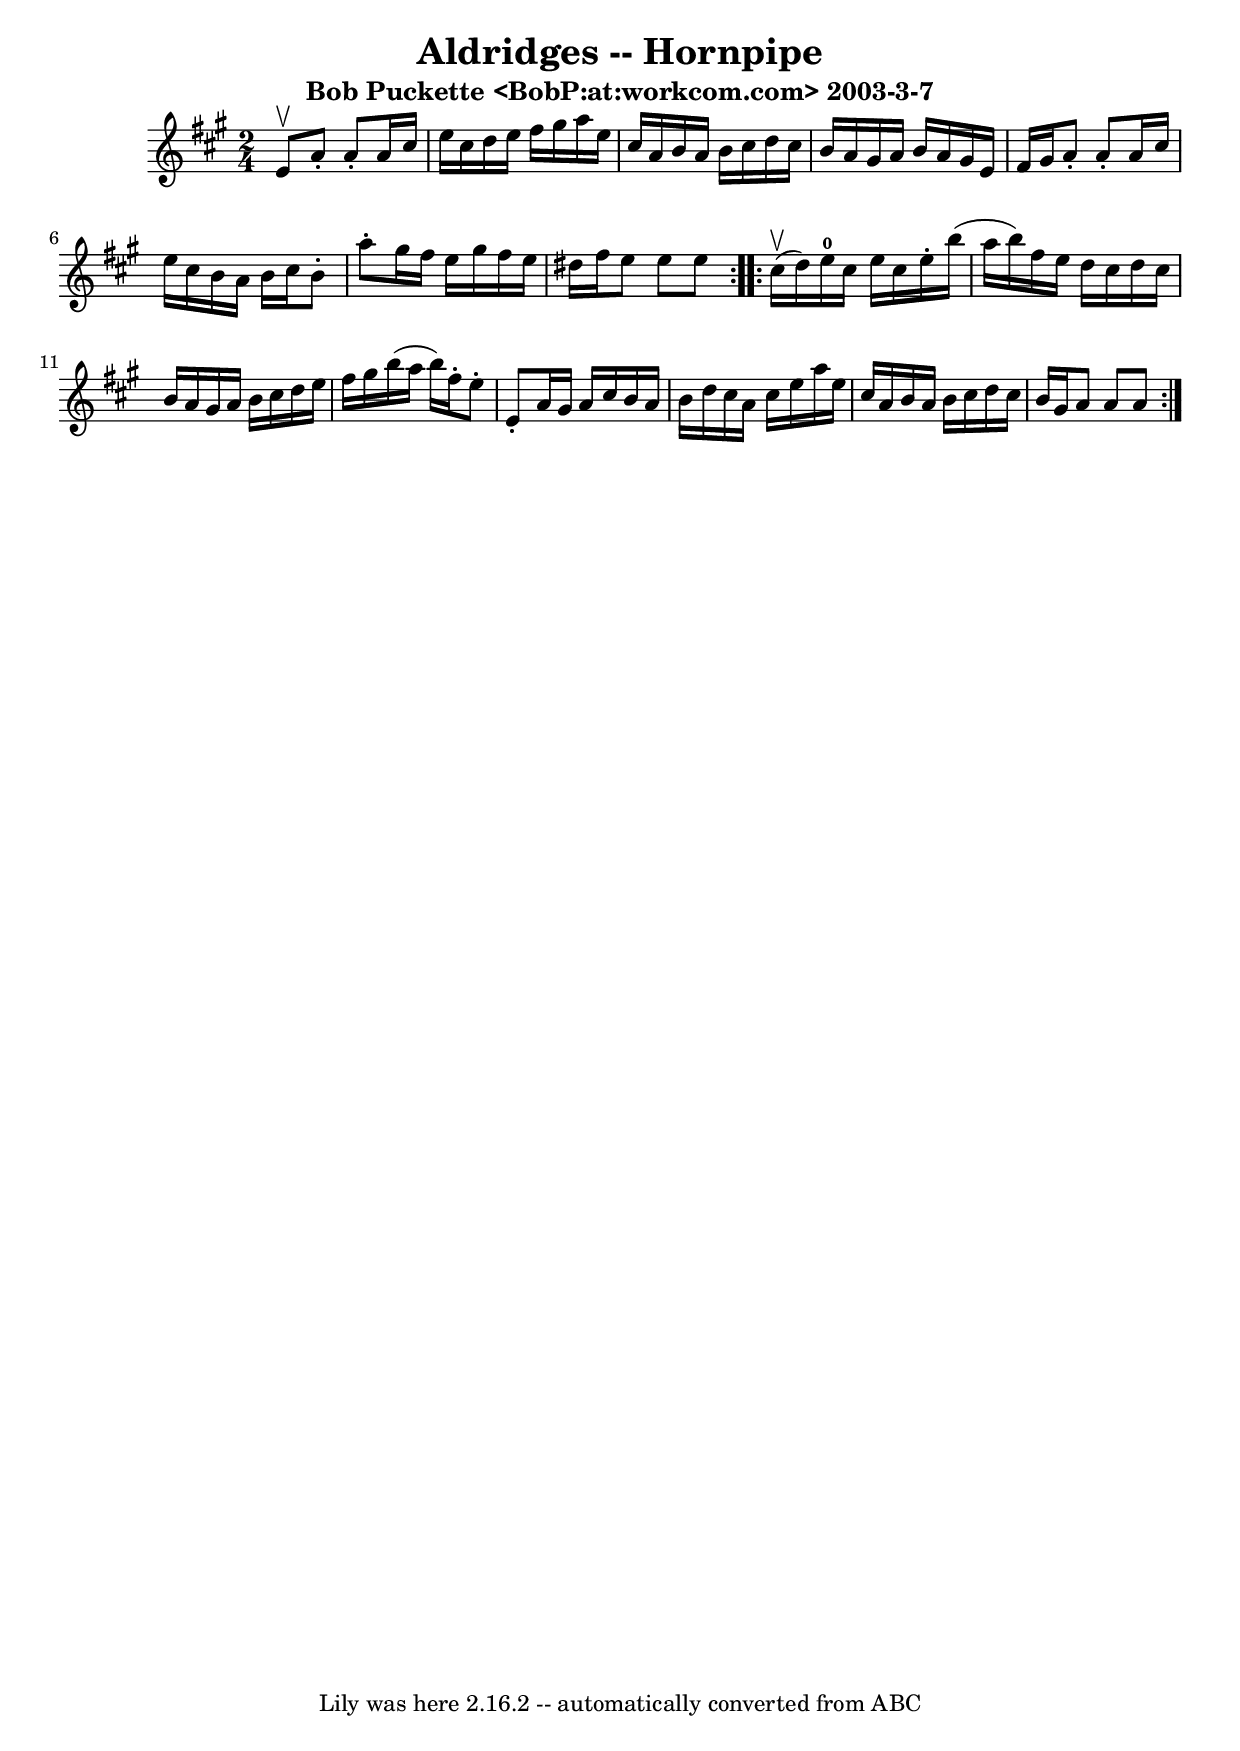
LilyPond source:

\version "2.7.40"
\include "Mammoth.ily"
\header {
	book = "Cole's 1000 Fiddle Tunes"
	crossRefNumber = "1"
	footnotes = ""
	subtitle = "Bob Puckette <BobP:at:workcom.com> 2003-3-7"
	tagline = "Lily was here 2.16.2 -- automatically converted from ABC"
	title = "Aldridges -- Hornpipe"
}
voicedefault =  {
\set Score.defaultBarType = "empty"

\repeat volta 2 {
\time 2/4 \key a \major e'8^\upbow |
 a'8 -. a'8 -. a'16    
cis''16 e''16 cis''16  |
 d''16 e''16 fis''16 gis''16    
a''16 e''16 cis''16 a'16  |
 b'16 a'16 b'16 cis''16   
 d''16 cis''16 b'16 a'16  |
 gis'16 a'16 b'16 a'16    
gis'16 e'16 fis'16 gis'16  |
 a'8 -. a'8 -. a'16    
cis''16 e''16 cis''16  |
 b'16 a'16 b'16 cis''16 b'8 
-. a''8 -. |
 gis''16 fis''16 e''16 gis''16 fis''16    
e''16 dis''16 fis''16  |
 e''8 e''8 e''8  }     
\repeat volta 2 { cis''16 (^\upbow d''16) |
 e''16-0   
cis''16 e''16 cis''16 e''16 -. b''16 (a''16 b''16) |
 
 fis''16 e''16 d''16 cis''16 d''16 cis''16 b'16 a'16  
|
 gis'16 a'16 b'16 cis''16 d''16 e''16 fis''16    
gis''16  |
 b''16 (a''16 b''16) fis''16 -. e''8 -. e'8 
-. |
 a'16 gis'16 a'16 cis''16 b'16 a'16 b'16    
d''16  |
 cis''16 a'16 cis''16 e''16 a''16 e''16    
cis''16 a'16  |
 b'16 a'16 b'16 cis''16 d''16 cis''16 
 b'16 gis'16  |
 a'8 a'8 a'8  }   
}

\score{
    <<

	\context Staff="default"
	{
	    \voicedefault 
	}

    >>
	\layout {
	}
	\midi {}
}
